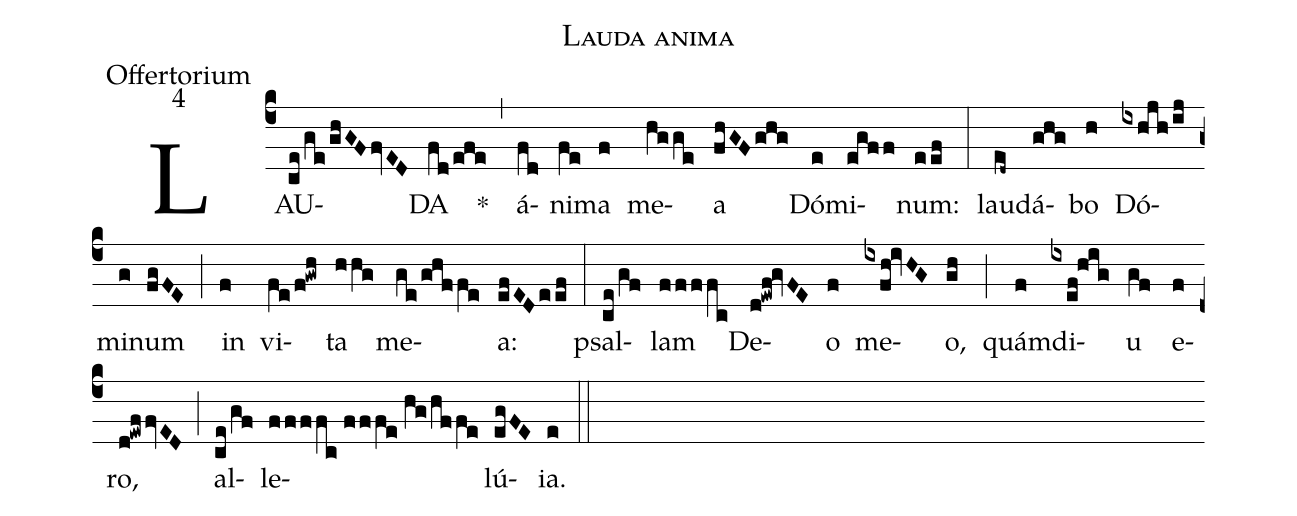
name:Lauda anima;
office-part:Offertorium;
mode:4;
%%
(c4) LAU(ce/ge/ghGF/fvED)DA(fd/efe) *(,) á(fd)ni(fe)ma(f) me(hgge)a(fhGF/ghg) Dó(e)mi(egff)num:(eef) (:) lau(ed~)dá(ghg)bo(h) Dó(ixhjh/ij)mi(g)num(fgFE) (;) in(f) vi(fe/f!gwh)ta(hhg) me(ge/ghffe)a:(efED/eef) (:) psal(ce/gf)lam(ffffc) De(d!ewf!gvFE)o(f) me(ixfh!ivHG)o,(gh) (;) quám(f)di(ixef!hig)u(gf) e(f)ro,(d!ewf/fvED) (;) al(ce/gf)le(ffffc//fffe//hg/hffe)lú(egFE)ia.(e) (::)
